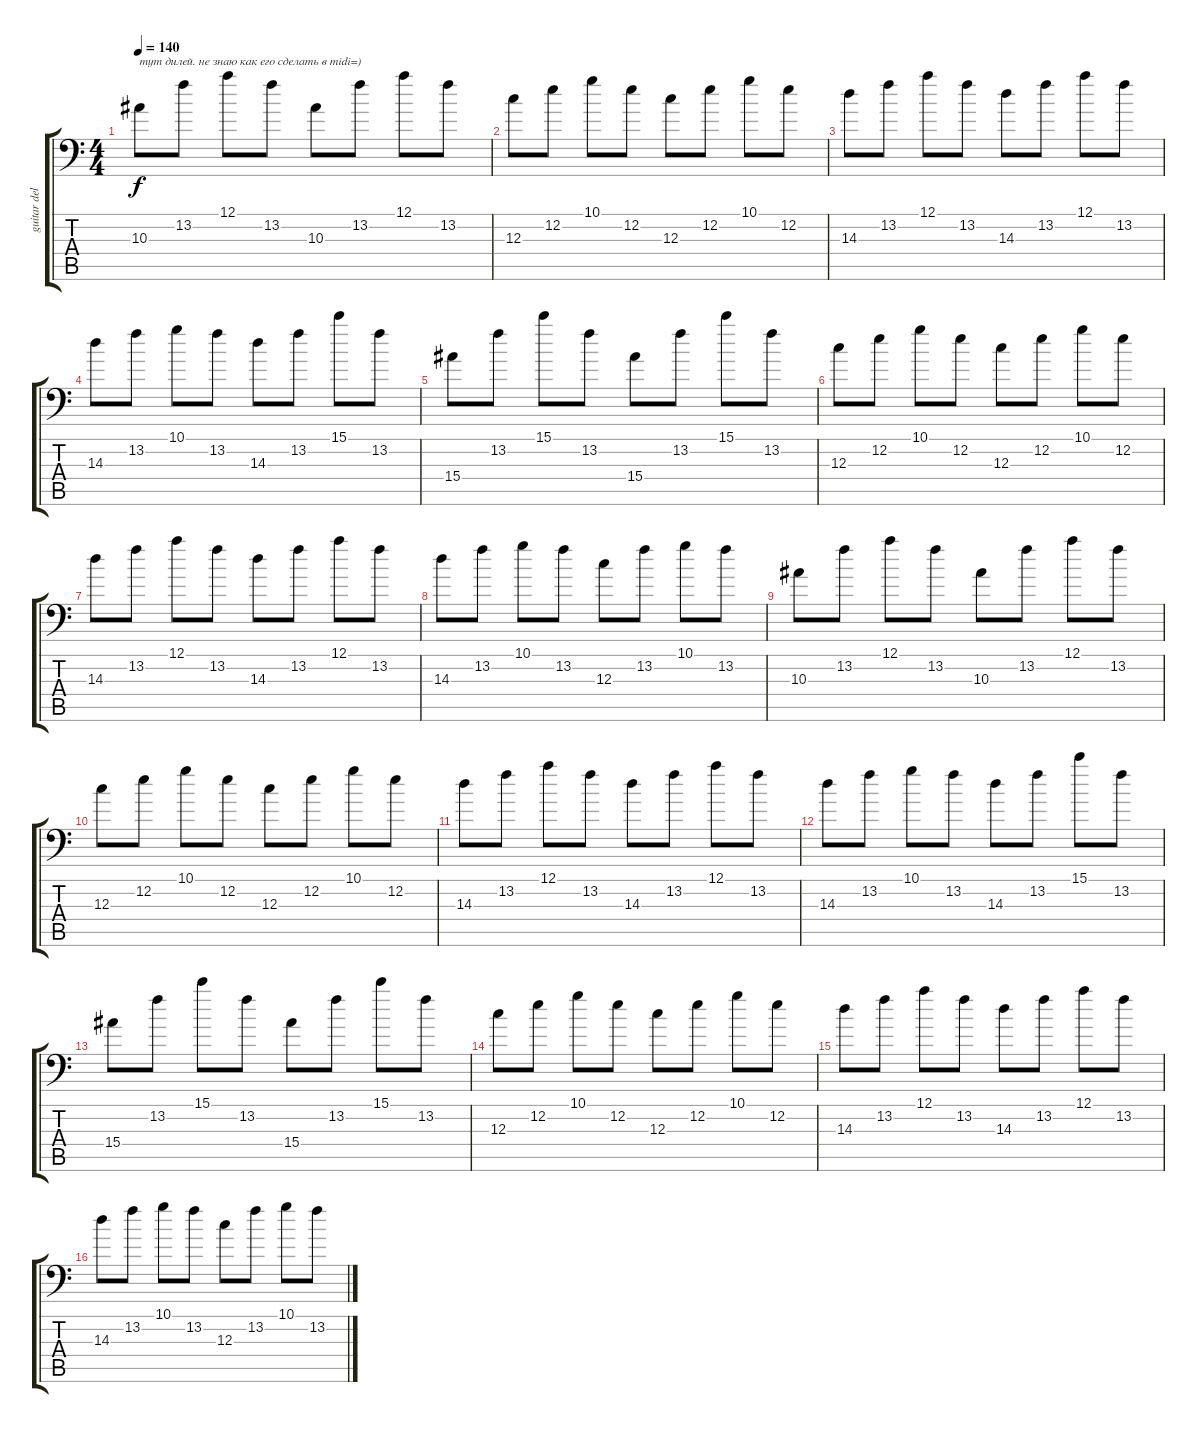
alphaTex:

\track ("guitar delay" "guitar del") {instrument electricguitarjazz}
\staff {score tabs}
\tuning (A3 E3 C3 G2 D2 G1) {hide}
\ts (4 4)
\tempo 140
\clef f4
\ks c
10.3.8{txt "тут дилей. не знаю как его сделать в midi=)" dy f} 13.2.8 12.1.8 13.2.8 10.3.8 13.2.8 12.1.8 13.2.8 |
12.3.8 12.2.8 10.1.8 12.2.8 12.3.8 12.2.8 10.1.8 12.2.8 |
14.3.8 13.2.8 12.1.8 13.2.8 14.3.8 13.2.8 12.1.8 13.2.8 |
14.3.8 13.2.8 10.1.8 13.2.8 14.3.8 13.2.8 15.1.8 13.2.8 |
15.4.8 13.2.8 15.1.8 13.2.8 15.4.8 13.2.8 15.1.8 13.2.8 |
12.3.8 12.2.8 10.1.8 12.2.8 12.3.8 12.2.8 10.1.8 12.2.8 |
14.3.8 13.2.8 12.1.8 13.2.8 14.3.8 13.2.8 12.1.8 13.2.8 |
14.3.8 13.2.8 10.1.8 13.2.8 12.3.8 13.2.8 10.1.8 13.2.8 |
10.3.8 13.2.8 12.1.8 13.2.8 10.3.8 13.2.8 12.1.8 13.2.8 |
12.3.8 12.2.8 10.1.8 12.2.8 12.3.8 12.2.8 10.1.8 12.2.8 |
14.3.8 13.2.8 12.1.8 13.2.8 14.3.8 13.2.8 12.1.8 13.2.8 |
14.3.8 13.2.8 10.1.8 13.2.8 14.3.8 13.2.8 15.1.8 13.2.8 |
15.4.8 13.2.8 15.1.8 13.2.8 15.4.8 13.2.8 15.1.8 13.2.8 |
12.3.8 12.2.8 10.1.8 12.2.8 12.3.8 12.2.8 10.1.8 12.2.8 |
14.3.8 13.2.8 12.1.8 13.2.8 14.3.8 13.2.8 12.1.8 13.2.8 |
14.3.8 13.2.8 10.1.8 13.2.8 12.3.8 13.2.8 10.1.8 13.2.8
